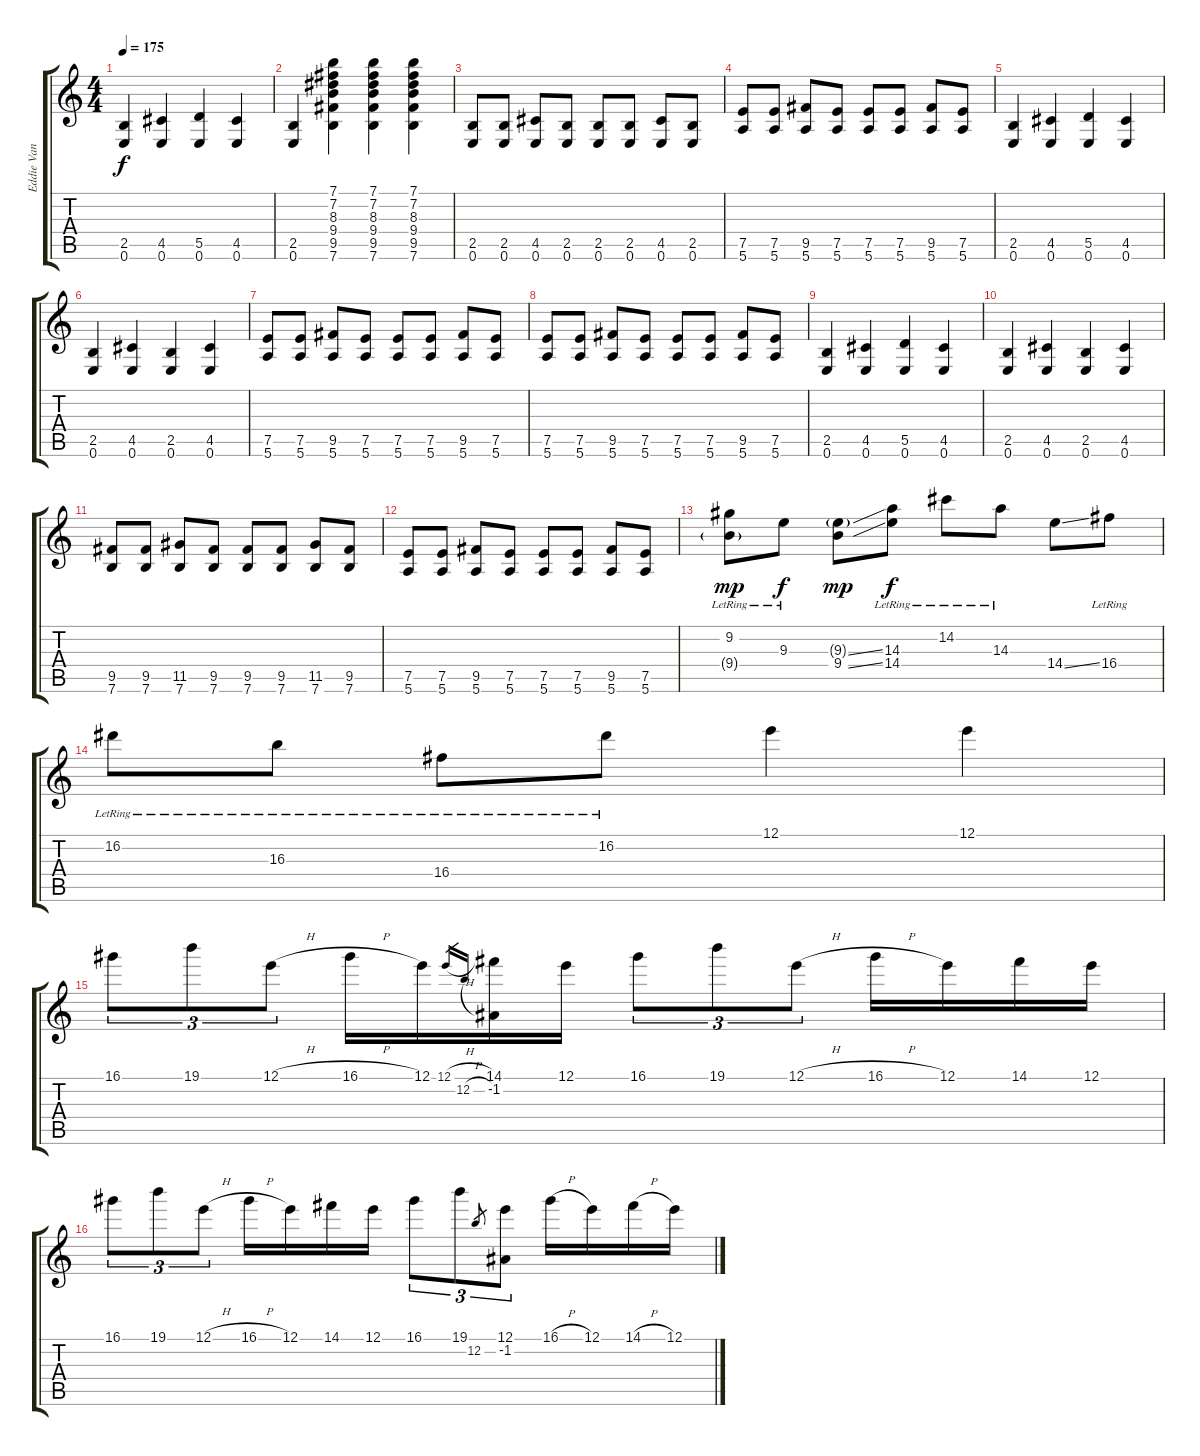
\track ("Eddie Van Halen" "Eddie Van ") {instrument acousticguitarsteel}
\staff {score tabs}
\tuning (E4 B3 G3 D3 A2 E2) {hide}
\ts (4 4)
\tempo 175
\clef g2
\ks c
(2.5 0.6).4{dy f} (4.5 0.6).4 (5.5 0.6).4 (4.5 0.6).4 |
(2.5 0.6).4 (7.1 7.2 8.3 9.4 9.5 7.6).4 (7.1 7.2 8.3 9.4 9.5 7.6).4 (7.1 7.2 8.3 9.4 9.5 7.6).4 |
(2.5 0.6).8 (2.5 0.6).8 (4.5 0.6).8 (2.5 0.6).8 (2.5 0.6).8 (2.5 0.6).8 (4.5 0.6).8 (2.5 0.6).8 |
(7.5 5.6).8 (7.5 5.6).8 (9.5 5.6).8 (7.5 5.6).8 (7.5 5.6).8 (7.5 5.6).8 (9.5 5.6).8 (7.5 5.6).8 |
(2.5 0.6).4 (4.5 0.6).4 (5.5 0.6).4 (4.5 0.6).4 |
(2.5 0.6).4 (4.5 0.6).4 (2.5 0.6).4 (4.5 0.6).4 |
(7.5 5.6).8 (7.5 5.6).8 (9.5 5.6).8 (7.5 5.6).8 (7.5 5.6).8 (7.5 5.6).8 (9.5 5.6).8 (7.5 5.6).8 |
(7.5 5.6).8 (7.5 5.6).8 (9.5 5.6).8 (7.5 5.6).8 (7.5 5.6).8 (7.5 5.6).8 (9.5 5.6).8 (7.5 5.6).8 |
(2.5 0.6).4 (4.5 0.6).4 (5.5 0.6).4 (4.5 0.6).4 |
(2.5 0.6).4 (4.5 0.6).4 (2.5 0.6).4 (4.5 0.6).4 |
(9.5 7.6).8 (9.5 7.6).8 (11.5 7.6).8 (9.5 7.6).8 (9.5 7.6).8 (9.5 7.6).8 (11.5 7.6).8 (9.5 7.6).8 |
(7.5 5.6).8 (7.5 5.6).8 (9.5 5.6).8 (7.5 5.6).8 (7.5 5.6).8 (7.5 5.6).8 (9.5 5.6).8 (7.5 5.6).8 |
(9.2{lr} 9.4{g lr}).8{dy mp} 9.3{lr}.8{dy f} (9.3{ss g} 9.4{ss}).8{dy mp} (14.3{lr} 14.4{lr}).8{dy f} 14.2{lr}.8 14.3{lr}.8 14.4{ss}.8 16.4{lr}.8 |
16.2{lr}.8 16.3{lr}.8 16.4{lr}.8 16.2{lr}.8 12.1.4 12.1.4 |
16.1.8{tu (3 2)} 19.1.8{tu (3 2)} 12.1{h}.8{tu (3 2)} 16.1{h}.16 12.1.16 12.1{h}.16{gr} 12.2{h}.16{gr} (14.1 -1.2).16 12.1.16 16.1.8{tu (3 2)} 19.1.8{tu (3 2)} 12.1{h}.8{tu (3 2)} 16.1{h}.16 12.1.16 14.1.16 12.1.16 |
16.1.8{tu (3 2)} 19.1.8{tu (3 2)} 12.1{h}.8{tu (3 2)} 16.1{h}.16 12.1.16 14.1.16 12.1.16 16.1.8{tu (3 2)} 19.1.8{tu (3 2)} 12.2.8{gr} (12.1 -1.2).8{tu (3 2)} 16.1{h}.16 12.1.16 14.1{h}.16 12.1.16
